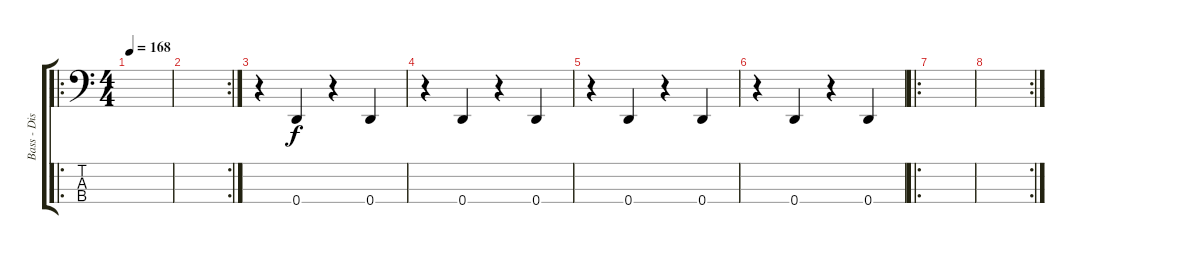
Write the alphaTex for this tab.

\track ("Bass - Distortion" "Bass - Dis") {instrument distortionguitar}
\staff {score tabs}
\tuning (G2 D2 A1 D1) {hide}
\ro
\ts (4 4)
\tempo 168
\clef f4
\ks c
|
\rc 2
|
r.4 0.4.4 r.4 0.4.4 |
r.4 0.4.4 r.4 0.4.4 |
r.4 0.4.4 r.4 0.4.4 |
r.4 0.4.4 r.4 0.4.4 |
\ro
|
\rc 2
